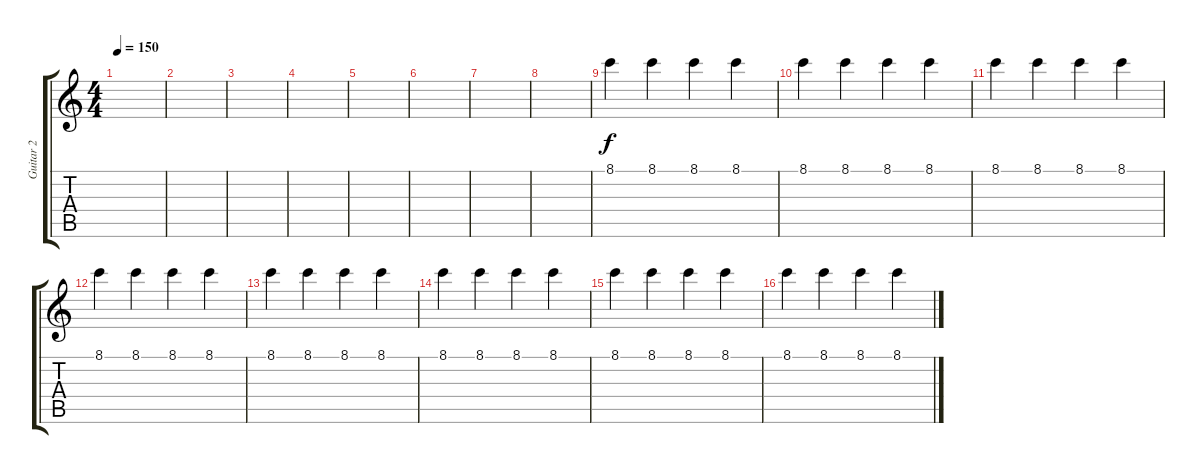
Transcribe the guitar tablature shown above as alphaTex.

\track ("Guitar 2" "Guitar 2") {instrument electricguitarclean}
\staff {score tabs}
\tuning (E4 B3 G3 D3 A2 E2) {hide}
\ts (4 4)
\tempo 150
\clef g2
\ks c
|
|
|
|
|
|
|
|
8.1.4 8.1.4 8.1.4 8.1.4 |
8.1.4 8.1.4 8.1.4 8.1.4 |
8.1.4 8.1.4 8.1.4 8.1.4 |
8.1.4 8.1.4 8.1.4 8.1.4 |
8.1.4 8.1.4 8.1.4 8.1.4 |
8.1.4 8.1.4 8.1.4 8.1.4 |
8.1.4 8.1.4 8.1.4 8.1.4 |
8.1.4 8.1.4 8.1.4 8.1.4
